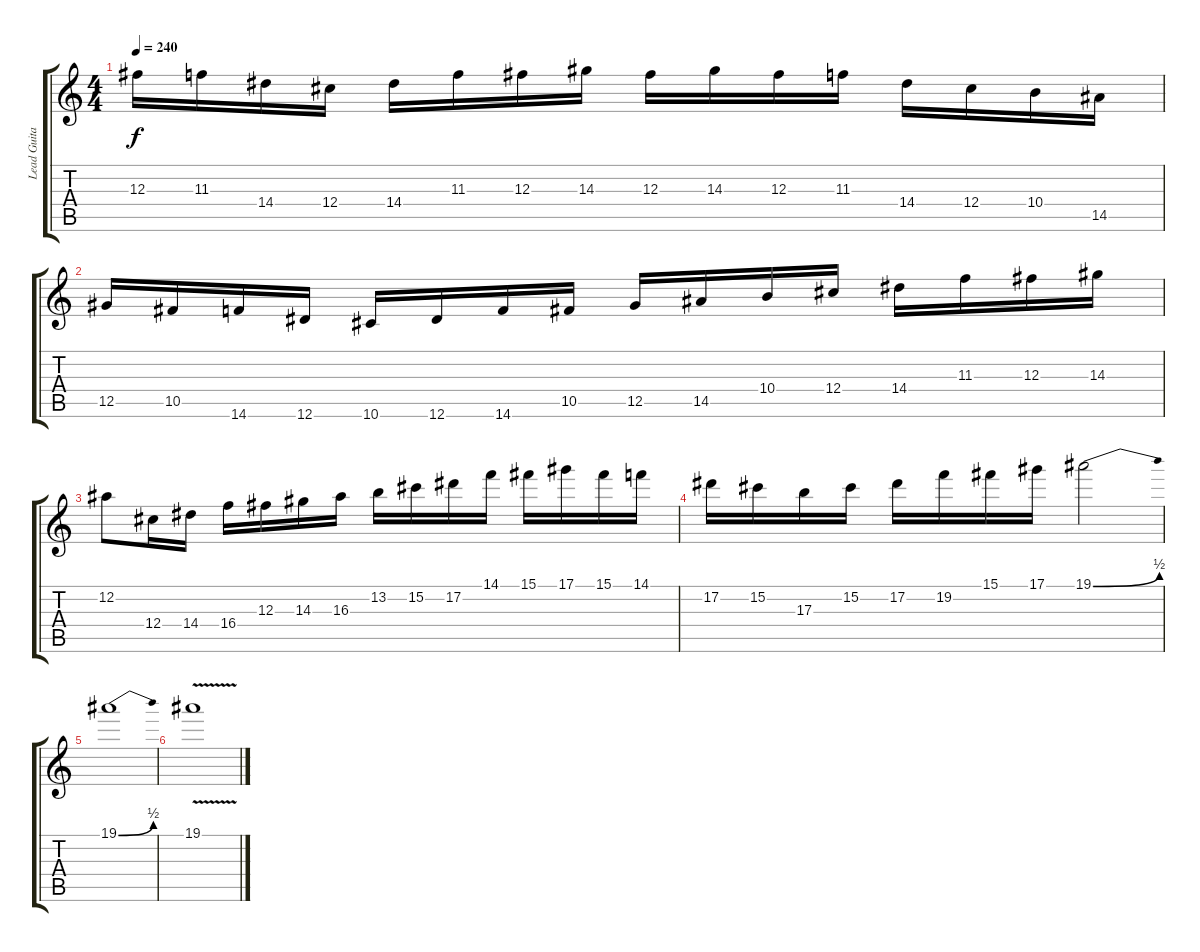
\track ("Lead Guitar 2" "Lead Guita") {instrument distortionguitar}
\staff {score tabs}
\tuning (Eb4 Bb3 Gb3 Db3 Ab2 Eb2) {hide}
\ts (4 4)
\tempo 240
\clef g2
\ks c
12.3.16{dy f} 11.3.16 14.4.16 12.4.16 14.4.16 11.3.16 12.3.16 14.3.16 12.3.16 14.3.16 12.3.16 11.3.16 14.4.16 12.4.16 10.4.16 14.5.16 |
12.5.16 10.5.16 14.6.16 12.6.16 10.6.16 12.6.16 14.6.16 10.5.16 12.5.16 14.5.16 10.4.16 12.4.16 14.4.16 11.3.16 12.3.16 14.3.16 |
12.2.8 12.4.16 14.4.16 16.4.16 12.3.16 14.3.16 16.3.16 13.2.16 15.2.16 17.2.16 14.1.16 15.1.16 17.1.16 15.1.16 14.1.16 |
17.2.16 15.2.16 17.3.16 15.2.16 17.2.16 19.2.16 15.1.16 17.1.16 19.1{be (bend 0 0 60 2)}.2 |
19.1{be (bend 0 0 60 2)}.1 |
19.1{v}.1
